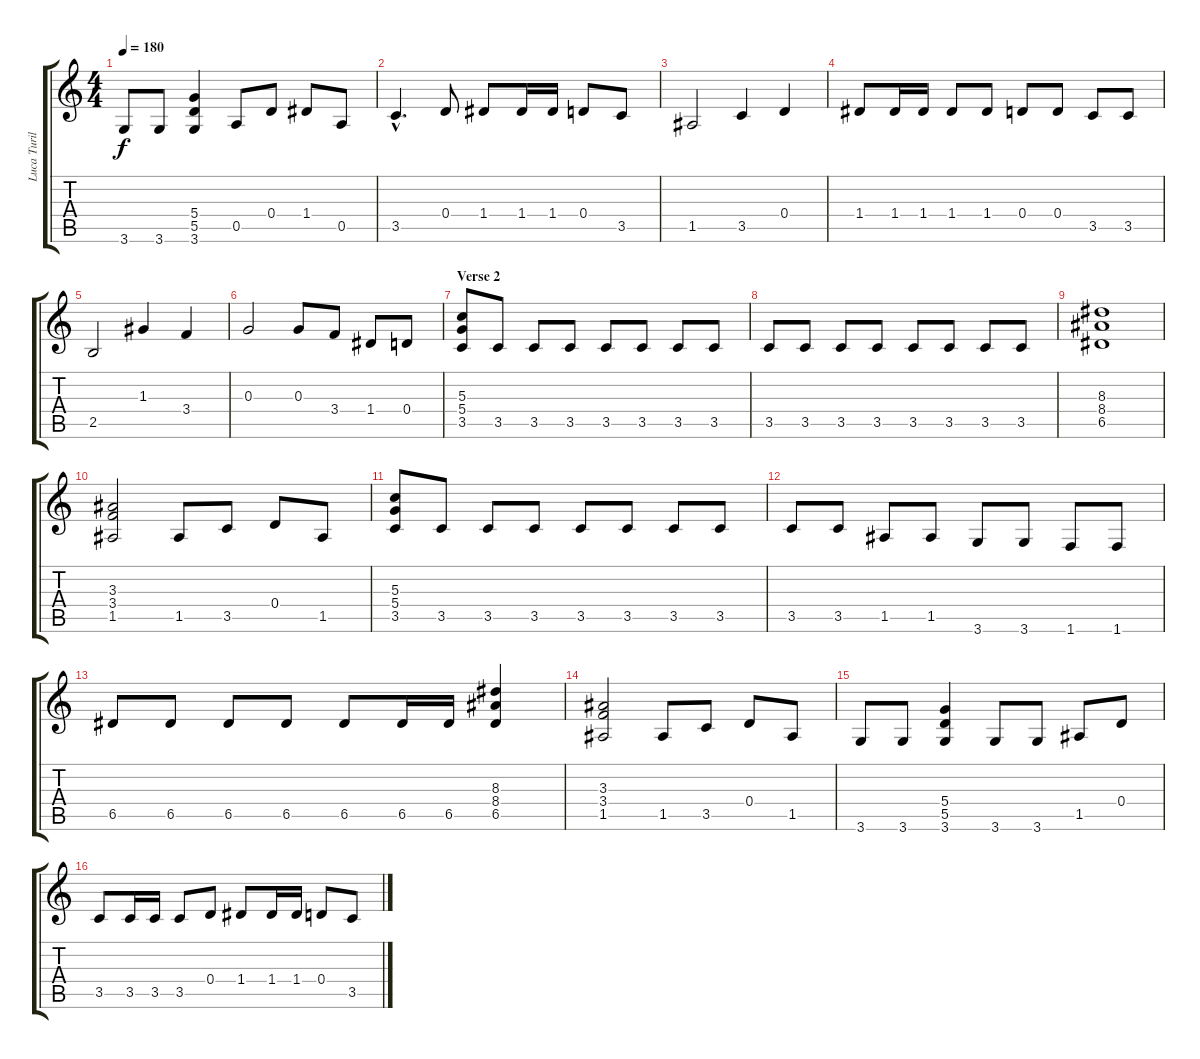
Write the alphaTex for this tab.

\track ("Luca Turilli" "Luca Turil") {instrument distortionguitar}
\staff {score tabs}
\tuning (E4 B3 G3 D3 A2 E2) {hide}
\ts (4 4)
\tempo 180
\clef g2
\ks c
3.6.8{dy f} 3.6.8 (5.4 5.5 3.6).4 0.5.8 0.4.8 1.4.8 0.5.8 |
3.5{hac}.4{d} 0.4.8 1.4.8 1.4.16 1.4.16 0.4.8 3.5.8 |
1.5.2 3.5.4 0.4.4 |
1.4.8 1.4.16 1.4.16 1.4.8 1.4.8 0.4.8 0.4.8 3.5.8 3.5.8 |
2.5.2 1.3.4 3.4.4 |
0.3.2 0.3.8 3.4.8 1.4.8 0.4.8 |
\section ("" "Verse 2")
(5.3 5.4 3.5).8 3.5.8 3.5.8 3.5.8 3.5.8 3.5.8 3.5.8 3.5.8 |
3.5.8 3.5.8 3.5.8 3.5.8 3.5.8 3.5.8 3.5.8 3.5.8 |
(8.3 8.4 6.5).1 |
(3.3 3.4 1.5).2 1.5.8 3.5.8 0.4.8 1.5.8 |
(5.3 5.4 3.5).8 3.5.8 3.5.8 3.5.8 3.5.8 3.5.8 3.5.8 3.5.8 |
3.5.8 3.5.8 1.5.8 1.5.8 3.6.8 3.6.8 1.6.8 1.6.8 |
6.5.8 6.5.8 6.5.8 6.5.8 6.5.8 6.5.16 6.5.16 (8.3 8.4 6.5).4 |
(3.3 3.4 1.5).2 1.5.8 3.5.8 0.4.8 1.5.8 |
3.6.8 3.6.8 (5.4 5.5 3.6).4 3.6.8 3.6.8 1.5.8 0.4.8 |
3.5.8 3.5.16 3.5.16 3.5.8 0.4.8 1.4.8 1.4.16 1.4.16 0.4.8 3.5.8
